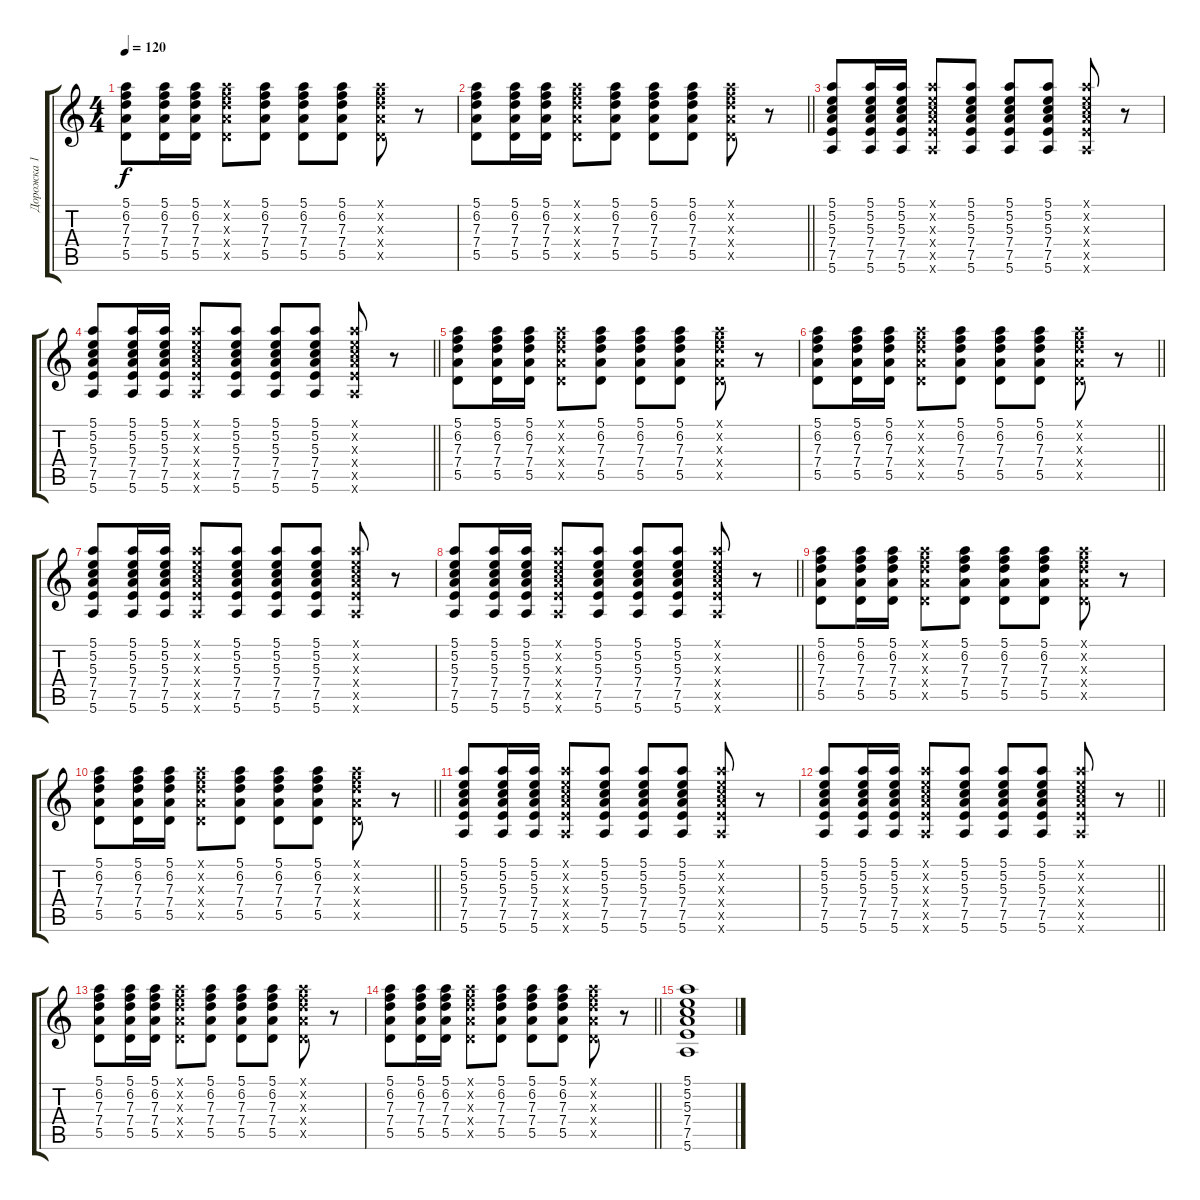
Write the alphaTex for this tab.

\track ("Дорожка 1" "Дорожка 1") {instrument acousticguitarsteel}
\staff {score tabs}
\tuning (E4 B3 G3 D3 A2 E2) {hide}
\ts (4 4)
\tempo 120
\clef g2
\ks c
(5.1 6.2 7.3 7.4 5.5).8{dy f} (5.1 6.2 7.3 7.4 5.5).16 (5.1 6.2 7.3 7.4 5.5).16 (5.1{x} 6.2{x} 7.3{x} 7.4{x} 5.5{x}).8 (5.1 6.2 7.3 7.4 5.5).8 (5.1 6.2 7.3 7.4 5.5).8 (5.1 6.2 7.3 7.4 5.5).8 (5.1{x} 6.2{x} 7.3{x} 7.4{x} 5.5{x}).8 r.8 |
\barLineRight lightlight
(5.1 6.2 7.3 7.4 5.5).8 (5.1 6.2 7.3 7.4 5.5).16 (5.1 6.2 7.3 7.4 5.5).16 (5.1{x} 6.2{x} 7.3{x} 7.4{x} 5.5{x}).8 (5.1 6.2 7.3 7.4 5.5).8 (5.1 6.2 7.3 7.4 5.5).8 (5.1 6.2 7.3 7.4 5.5).8 (5.1{x} 6.2{x} 7.3{x} 7.4{x} 5.5{x}).8 r.8 |
(5.1 5.2 5.3 7.4 7.5 5.6).8 (5.1 5.2 5.3 7.4 7.5 5.6).16 (5.1 5.2 5.3 7.4 7.5 5.6).16 (5.1{x} 5.2{x} 5.3{x} 7.4{x} 7.5{x} 5.6{x}).8 (5.1 5.2 5.3 7.4 7.5 5.6).8 (5.1 5.2 5.3 7.4 7.5 5.6).8 (5.1 5.2 5.3 7.4 7.5 5.6).8 (5.1{x} 5.2{x} 5.3{x} 7.4{x} 7.5{x} 5.6{x}).8 r.8 |
\barLineRight lightlight
(5.1 5.2 5.3 7.4 7.5 5.6).8 (5.1 5.2 5.3 7.4 7.5 5.6).16 (5.1 5.2 5.3 7.4 7.5 5.6).16 (5.1{x} 5.2{x} 5.3{x} 7.4{x} 7.5{x} 5.6{x}).8 (5.1 5.2 5.3 7.4 7.5 5.6).8 (5.1 5.2 5.3 7.4 7.5 5.6).8 (5.1 5.2 5.3 7.4 7.5 5.6).8 (5.1{x} 5.2{x} 5.3{x} 7.4{x} 7.5{x} 5.6{x}).8 r.8 |
(5.1 6.2 7.3 7.4 5.5).8 (5.1 6.2 7.3 7.4 5.5).16 (5.1 6.2 7.3 7.4 5.5).16 (5.1{x} 6.2{x} 7.3{x} 7.4{x} 5.5{x}).8 (5.1 6.2 7.3 7.4 5.5).8 (5.1 6.2 7.3 7.4 5.5).8 (5.1 6.2 7.3 7.4 5.5).8 (5.1{x} 6.2{x} 7.3{x} 7.4{x} 5.5{x}).8 r.8 |
\barLineRight lightlight
(5.1 6.2 7.3 7.4 5.5).8 (5.1 6.2 7.3 7.4 5.5).16 (5.1 6.2 7.3 7.4 5.5).16 (5.1{x} 6.2{x} 7.3{x} 7.4{x} 5.5{x}).8 (5.1 6.2 7.3 7.4 5.5).8 (5.1 6.2 7.3 7.4 5.5).8 (5.1 6.2 7.3 7.4 5.5).8 (5.1{x} 6.2{x} 7.3{x} 7.4{x} 5.5{x}).8 r.8 |
(5.1 5.2 5.3 7.4 7.5 5.6).8 (5.1 5.2 5.3 7.4 7.5 5.6).16 (5.1 5.2 5.3 7.4 7.5 5.6).16 (5.1{x} 5.2{x} 5.3{x} 7.4{x} 7.5{x} 5.6{x}).8 (5.1 5.2 5.3 7.4 7.5 5.6).8 (5.1 5.2 5.3 7.4 7.5 5.6).8 (5.1 5.2 5.3 7.4 7.5 5.6).8 (5.1{x} 5.2{x} 5.3{x} 7.4{x} 7.5{x} 5.6{x}).8 r.8 |
\barLineRight lightlight
(5.1 5.2 5.3 7.4 7.5 5.6).8 (5.1 5.2 5.3 7.4 7.5 5.6).16 (5.1 5.2 5.3 7.4 7.5 5.6).16 (5.1{x} 5.2{x} 5.3{x} 7.4{x} 7.5{x} 5.6{x}).8 (5.1 5.2 5.3 7.4 7.5 5.6).8 (5.1 5.2 5.3 7.4 7.5 5.6).8 (5.1 5.2 5.3 7.4 7.5 5.6).8 (5.1{x} 5.2{x} 5.3{x} 7.4{x} 7.5{x} 5.6{x}).8 r.8 |
(5.1 6.2 7.3 7.4 5.5).8 (5.1 6.2 7.3 7.4 5.5).16 (5.1 6.2 7.3 7.4 5.5).16 (5.1{x} 6.2{x} 7.3{x} 7.4{x} 5.5{x}).8 (5.1 6.2 7.3 7.4 5.5).8 (5.1 6.2 7.3 7.4 5.5).8 (5.1 6.2 7.3 7.4 5.5).8 (5.1{x} 6.2{x} 7.3{x} 7.4{x} 5.5{x}).8 r.8 |
\barLineRight lightlight
(5.1 6.2 7.3 7.4 5.5).8 (5.1 6.2 7.3 7.4 5.5).16 (5.1 6.2 7.3 7.4 5.5).16 (5.1{x} 6.2{x} 7.3{x} 7.4{x} 5.5{x}).8 (5.1 6.2 7.3 7.4 5.5).8 (5.1 6.2 7.3 7.4 5.5).8 (5.1 6.2 7.3 7.4 5.5).8 (5.1{x} 6.2{x} 7.3{x} 7.4{x} 5.5{x}).8 r.8 |
(5.1 5.2 5.3 7.4 7.5 5.6).8 (5.1 5.2 5.3 7.4 7.5 5.6).16 (5.1 5.2 5.3 7.4 7.5 5.6).16 (5.1{x} 5.2{x} 5.3{x} 7.4{x} 7.5{x} 5.6{x}).8 (5.1 5.2 5.3 7.4 7.5 5.6).8 (5.1 5.2 5.3 7.4 7.5 5.6).8 (5.1 5.2 5.3 7.4 7.5 5.6).8 (5.1{x} 5.2{x} 5.3{x} 7.4{x} 7.5{x} 5.6{x}).8 r.8 |
\barLineRight lightlight
(5.1 5.2 5.3 7.4 7.5 5.6).8 (5.1 5.2 5.3 7.4 7.5 5.6).16 (5.1 5.2 5.3 7.4 7.5 5.6).16 (5.1{x} 5.2{x} 5.3{x} 7.4{x} 7.5{x} 5.6{x}).8 (5.1 5.2 5.3 7.4 7.5 5.6).8 (5.1 5.2 5.3 7.4 7.5 5.6).8 (5.1 5.2 5.3 7.4 7.5 5.6).8 (5.1{x} 5.2{x} 5.3{x} 7.4{x} 7.5{x} 5.6{x}).8 r.8 |
(5.1 6.2 7.3 7.4 5.5).8 (5.1 6.2 7.3 7.4 5.5).16 (5.1 6.2 7.3 7.4 5.5).16 (5.1{x} 6.2{x} 7.3{x} 7.4{x} 5.5{x}).8 (5.1 6.2 7.3 7.4 5.5).8 (5.1 6.2 7.3 7.4 5.5).8 (5.1 6.2 7.3 7.4 5.5).8 (5.1{x} 6.2{x} 7.3{x} 7.4{x} 5.5{x}).8 r.8 |
\barLineRight lightlight
(5.1 6.2 7.3 7.4 5.5).8 (5.1 6.2 7.3 7.4 5.5).16 (5.1 6.2 7.3 7.4 5.5).16 (5.1{x} 6.2{x} 7.3{x} 7.4{x} 5.5{x}).8 (5.1 6.2 7.3 7.4 5.5).8 (5.1 6.2 7.3 7.4 5.5).8 (5.1 6.2 7.3 7.4 5.5).8 (5.1{x} 6.2{x} 7.3{x} 7.4{x} 5.5{x}).8 r.8 |
(5.1 5.2 5.3 7.4 7.5 5.6).1
